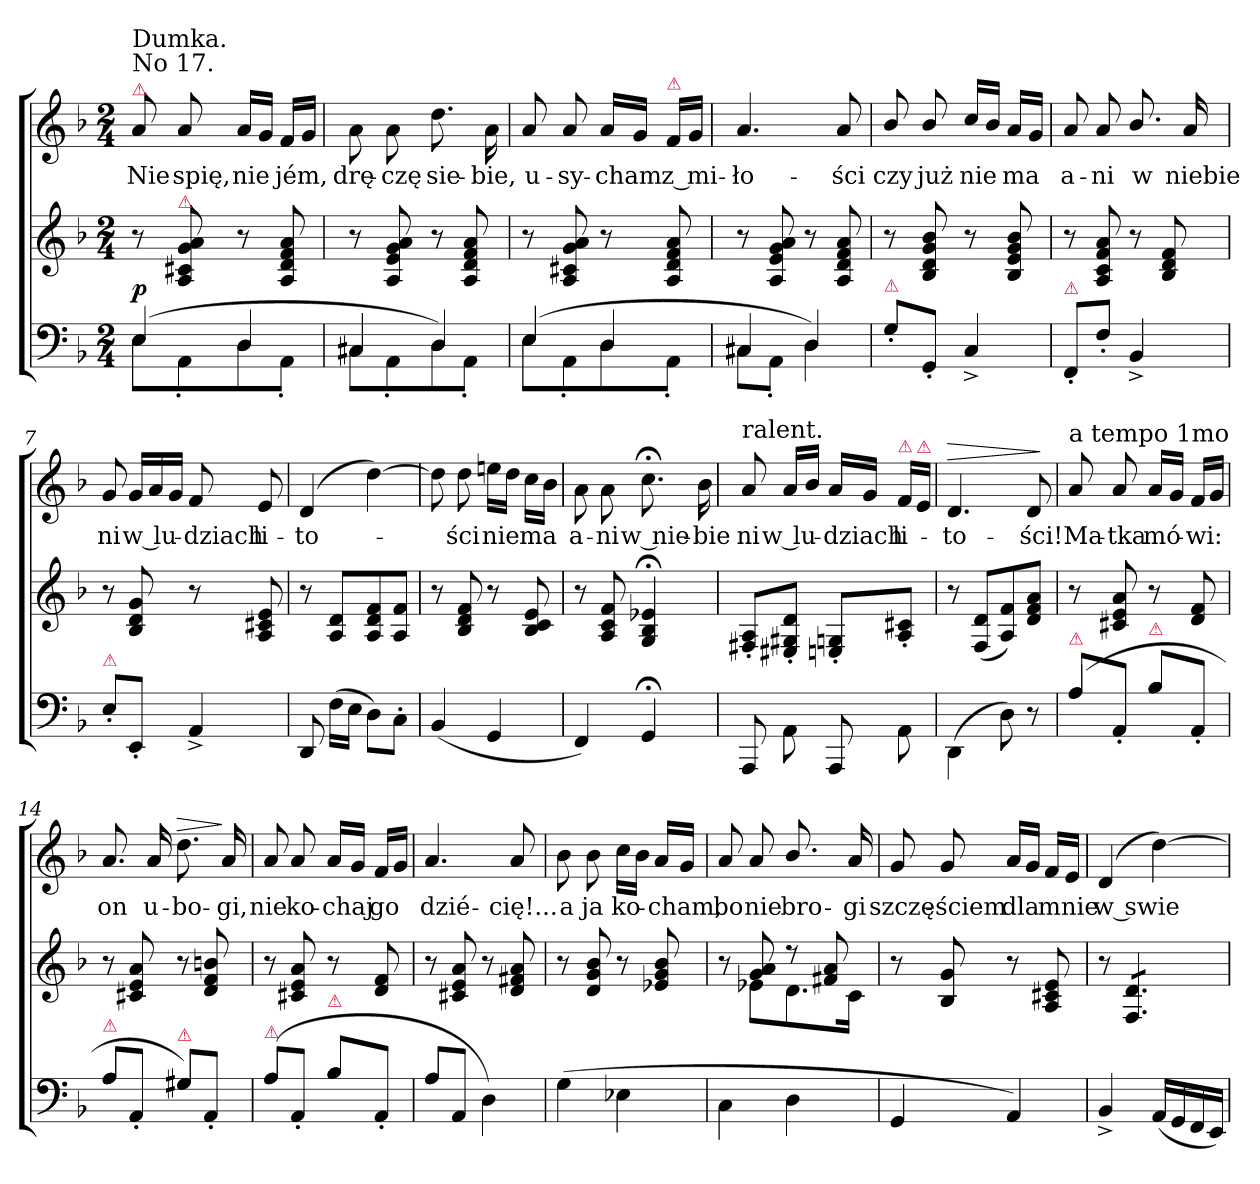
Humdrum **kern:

**kern	**kern	**dynam	**kern	**text	**dynam
*part2	*part2	*part2	*part1	*part1	*part1
*staff3	*staff2	*staff2/3	*staff1	*staff1	*staff1
*clefF4	*clefG2	*	*clefG2	*	*
*k[b-]	*k[b-]	*	*k[b-]	*	*
*M2/4	*M2/4	*	*M2/4	*	*
=1	=1	=1	=1	=1	=1
*^	*	*	*	*	*
!	!	!	!	!LO:TX:a:color=crimson:t=⚠	!	!
!	!	!	!	!LO:TX:a:t=No 17.	!	!
!	!	!	!	!LO:TX:a:t=Dumka.	!	!
(4E/	8E\L	8r	p	8a/	Nie	.
!	!	!LO:TX:a:color=crimson:t=⚠	!	!	!	!
.	8AA'>\	8A/ 8c#X/ 8g/ 8a/	.	8a/	spię,	.
4D/	8D\	8r	.	16a/LL	nie	.
.	.	.	.	16g/JJ	.	.
.	8AA'>\J	8A/ 8d/ 8f/ 8a/	.	16f/LL	jém,	.
.	.	.	.	16g/JJ	.	.
=2	=2	=2	=2	=2	=2	=2
4C#X/	8C#X\L	8r	.	8a\	drę-	.
.	8AA'>\	8A/ 8e/ 8g/ 8a/	.	8a\	-czę	.
4D/)	8D\	8r	.	8.dd\	sie-	.
.	8AA'>\J	8A/ 8d/ 8f/ 8a/	.	.	.	.
.	.	.	.	16a\	-bie,	.
=3	=3	=3	=3	=3	=3	=3
(4E/	8E\L	8r	.	8a/	u-	.
.	8AA'>\	8A/ 8c#X/ 8g/ 8a/	.	8a/	-sy-	.
4D/	8D\	8r	.	16a/LL	-cham	.
.	.	.	.	16g/JJ	.	.
!	!	!	!	!LO:TX:a:color=crimson:t=⚠	!	!
.	8AA'>\J	8A/ 8d/ 8f/ 8a/	.	16f/LL	z mi-	.
.	.	.	.	16g/JJ	.	.
=4	=4	=4	=4	=4	=4	=4
4C#X/	8C#X\L	8r	.	4.a/	-ło-	.
.	8AA'>\J	8A/ 8e/ 8g/ 8a/	.	.	.	.
4D/)	4D\	8r	.	.	.	.
.	.	8A/ 8d/ 8f/ 8a/	.	8a/	-ści	.
*v	*v	*	*	*	*	*
=5	=5	=5	=5	=5	=5
!LO:TX:a:color=crimson:t=⚠	!	!	!	!	!
8G'>\L	8r	.	8b-/	czy	.
8GG'/J	8B-/ 8d/ 8g/ 8b-/	.	8b-/	już	.
4C^/	8r	.	16cc/LL	nie	.
.	.	.	16b-/JJ	.	.
.	8B-/ 8e/ 8g/ 8b-/	.	16a/LL	ma	.
.	.	.	16g/JJ	.	.
=6	=6	=6	=6	=6	=6
!LO:TX:a:color=crimson:t=⚠	!	!	!	!	!
8FF'/L	8r	.	8a/	a-	.
8F'\J	8A/ 8c/ 8f/ 8a/	.	8a/	-ni	.
4BB-^/	8r	.	8.b-/	w	.
.	8B-/ 8d/ 8f/	.	.	.	.
.	.	.	16a/	niebie	.
=7	=7	=7	=7	=7	=7
!LO:TX:a:color=crimson:t=⚠	!	!	!	!	!
8E'\L	8r	.	8g/	ni	.
*	*	*	*Xtuplet	*	*
8EE'/J	8B-/ 8d/ 8g/	.	24g/LL	w lu-	.
.	.	.	24a/	.	.
.	.	.	24g/JJ	.	.
4AA^/	8r	.	8f/	-dziach	.
.	8A/ 8c#X/ 8e/	.	8e/	li-	.
=8	=8	=8	=8	=8	=8
8DD/	8r	.	(4d/	-to-	.
(16F\LL	8A/ 8d/L	.	.	.	.
16E\JJ	.	.	.	.	.
8D\L)	8A/ 8d/ 8f/	.	[4dd\)	.	.
8C'\J	8A/ 8f/J	.	.	.	.
=9	=9	=9	=9	=9	=9
(4BB-/	8r	.	8dd\]	.	.
.	8B-/ 8d/ 8f/	.	8dd\	-ści	.
4GG/	8r	.	16een\LL	nie	.
.	.	.	16dd\JJ	.	.
.	8B-/ 8c/ 8e/	.	16cc\LL	ma	.
.	.	.	16b-\JJ	.	.
=10	=10	=10	=10	=10	=10
4FF/)	8r	.	8a\	a-	.
.	8A/ 8c/ 8f/	.	8a\	-ni	.
4GG;</	4G;</ 4B-;</ 4e-X;</	.	8.cc;<\	w nie-	.
.	.	.	16b-\	-bie	.
=11	=11	=11	=11	=11	=11
!	!	!	!LO:TX:a:t=ralent.	!	!
8AAA/	8F#X'>/ 8A'>/L	.	8a/	ni	.
8AA\	8E#X'>/ 8G#X'>/ 8d'>/J	.	16a/LL	w lu-	.
.	.	.	16b-/JJ	.	.
8AAA/	8En'>/ 8Gn'>/L	.	16a/LL	-dziach	.
.	.	.	16g/JJ	.	.
!	!	!	!LO:TX:a:color=crimson:t=⚠	!	!
8AA\	8A'>/ 8c#X'>/J	.	16f/LL	li-	.
!	!	!	!LO:TX:a:color=crimson:t=⚠	!	!
.	.	.	16e/JJ	.	.
=12	=12	=12	=12	=12	=12
!	!	!	!	!	!LO:HP:a
(<4DD\	8r	.	4.d/	-to-	>
.	(8F/ 8d/L	.	.	.	.
8D\)	8A/ 8f/)	.	.	.	.
8r	8d/ 8f/ 8a/J	.	8d/	-ści!	.
.	.	.	.	.	]
=13	=13	=13	=13	=13	=13
*^	*	*	*	*	*
!	!	!	!	!LO:TX:a:t=a tempo 1mo	!	!
!LO:TX:a:color=crimson:t=⚠	!	!	!	!	!	!
(4A/	8A\L	8r	.	8a/	Ma-	.
.	8AA'/J	8c#X/ 8e/ 8a/	.	8a/	-tka	.
!LO:TX:a:color=crimson:t=⚠	!	!	!	!	!	!
4B-/	8B-\L	8r	.	16a/LL	mó-	.
.	.	.	.	16g/JJ	.	.
.	8AA'/J	8d/ 8f/	.	16f/LL	-wi:	.
.	.	.	.	16g/JJ	.	.
=14	=14	=14	=14	=14	=14	=14
!LO:TX:a:color=crimson:t=⚠	!	!	!	!	!	!
4A/	8A\L	8r	.	8.a/	on	.
.	8AA'/J	8c#X/ 8e/ 8a/	.	.	.	.
.	.	.	.	16a/	u-	.
!LO:TX:a:color=crimson:t=⚠	!	!	!	!	!	!
!	!	!	!	!	!	!LO:HP:a
4G#X/)	8G#X\L	8r	.	8.dd\	-bo-	>
.	8AA'/J	8d/ 8f/ 8bn/	.	.	.	.
.	.	.	.	16a/	-gi,	]
=15	=15	=15	=15	=15	=15	=15
!LO:TX:a:color=crimson:t=⚠	!	!	!	!	!	!
(4A/	8A\L	8r	.	8a/	nie	.
.	8AA'/J	8c#X/ 8e/ 8a/	.	8a/	ko-	.
!LO:TX:a:color=crimson:t=⚠	!	!	!	!	!	!
4B-/	8B-\L	8r	.	16a/LL	-chaj	.
.	.	.	.	16g/JJ	.	.
.	8AA'/J	8d/ 8f/	.	16f/LL	go	.
.	.	.	.	16g/JJ	.	.
=16	=16	=16	=16	=16	=16	=16
4A/	8A\L	8r	.	4.a/	dzié-	.
.	8AA/J	8c#X/ 8e/ 8a/	.	.	.	.
4D\)	4ryy	8r	.	.	.	.
.	.	8d/ 8f#X/ 8a/	.	8a/	-cię!...	.
*v	*v	*	*	*	*	*
=17	=17	=17	=17	=17	=17
(4G\	8r	.	8b-\	a	.
.	8d/ 8g/ 8b-/	.	8b-\	ja	.
4E-X\	8r	.	16cc\LL	ko-	.
.	.	.	16b-\JJ	.	.
.	8e-X/ 8g/ 8b-/	.	16a/LL	-cham,	.
.	.	.	16g/JJ	.	.
=18	=18	=18	=18	=18	=18
*	*^	*	*	*	*
4C\	8r	8ryy	.	8a/	bo	.
.	8g/ 8a/	8e-X\L	.	8a/	nie	.
4D\	8r	8.d\	.	8.b-/	bro-	.
.	8f#X/ 8a/	.	.	.	.	.
.	.	16c\Jk	.	16a/	-gi	.
*	*v	*v	*	*	*	*
=19	=19	=19	=19	=19	=19
4GG/	8r	.	8g/	szczę-	.
.	8B-/ 8g/	.	8g/	-ściem	.
4AA/)	8r	.	16a/LL	dla	.
.	.	.	16g/JJ	.	.
.	8A/ 8c#X/ 8e/	.	16f/LL	mnie	.
.	.	.	16e/JJ	.	.
=20	=20	=20	=20	=20	=20
4BB-^/	8r	.	(4d/	w swie-	.
*	*tremolo	*	*	*	*
.	8F/ 8d/L	.	.	.	.
(16AA/LL	8F/ 8d/	.	[4dd\)	.	.
16GG/	.	.	.	.	.
16FF/	8F/ 8d/J	.	.	.	.
*	*Xtremolo	*	*	*	*
16EE/JJ)	.	.	.	.	.
=	=	=	=	=	=
*-	*-	*-	*-	*-	*-
